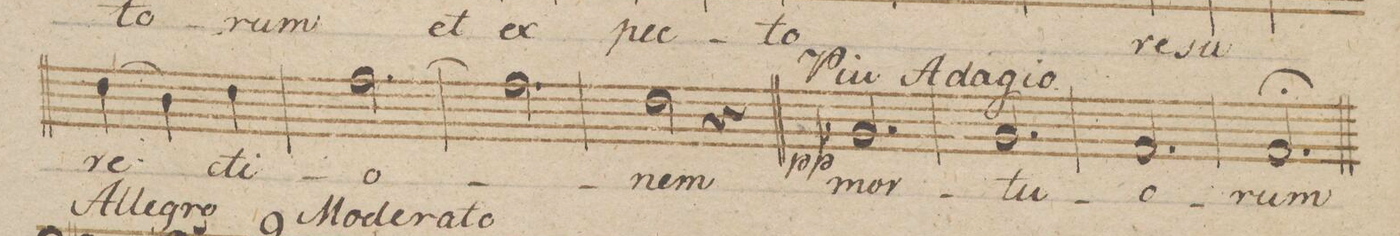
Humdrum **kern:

**kern	**text	**dynam
*I"Basso.	*	*
*clefF4	*	*
*k[b-]	*	*
*met(c|)	*	*
*M3/4	*	*
(4F\	-rec-	.
4D\)	.	.
4F\	-ti-	.
=212	=212	=212
[2.A\	-o-	.
=213	=213	=213
2.A\]	.	.
=214	=214	=214
2F\	-nem	.
4r	.	.
=215	=215	=215
2.BB-/	mor-	pp
=216	=216	=216
2.BB-/	-tu-	.
=217	=217	=217
2.AA/	-o-	.
=218	=218	=218
2AA;/	-rum	.
4r	.	.
=219||	=219||	=219||
*-	*-	*-
